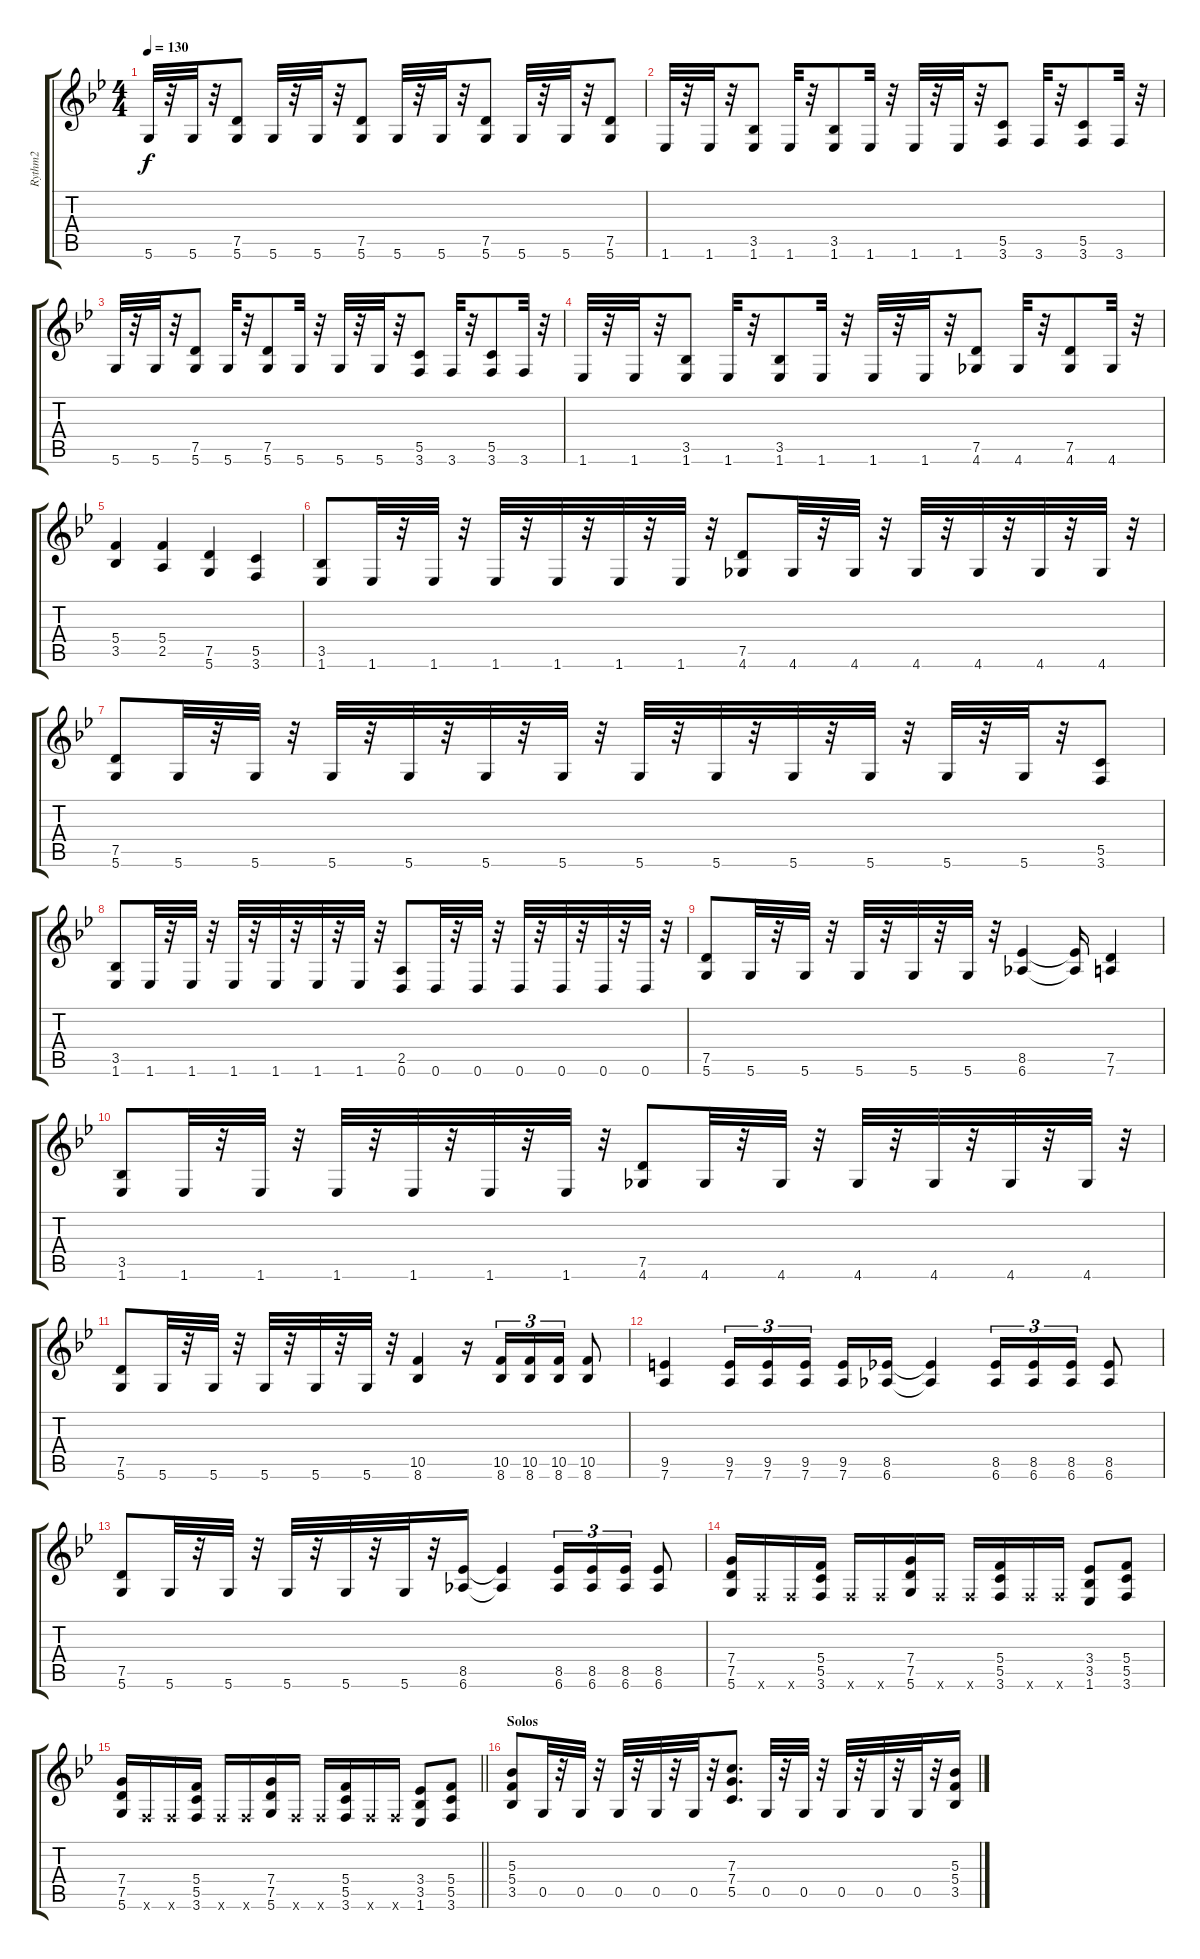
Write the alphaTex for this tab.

\track ("Rythm2" "Rythm2") {instrument overdrivenguitar}
\staff {score tabs}
\tuning (D4 A3 F3 C3 G2 D2) {hide}
\ts (4 4)
\tempo 130
\clef g2
\ks bb
5.6.32{dy f} r.32 5.6.32 r.32 (7.5 5.6).8 5.6.32 r.32 5.6.32 r.32 (7.5 5.6).8 5.6.32 r.32 5.6.32 r.32 (7.5 5.6).8 5.6.32 r.32 5.6.32 r.32 (7.5 5.6).8 |
1.6.32 r.32 1.6.32 r.32 (3.5 1.6).8 1.6.32 r.32 (3.5 1.6).8 1.6.32 r.32 1.6.32 r.32 1.6.32 r.32 (5.5 3.6).8 3.6.32 r.32 (5.5 3.6).8 3.6.32 r.32 |
5.6.32 r.32 5.6.32 r.32 (7.5 5.6).8 5.6.32 r.32 (7.5 5.6).8 5.6.32 r.32 5.6.32 r.32 5.6.32 r.32 (5.5 3.6).8 3.6.32 r.32 (5.5 3.6).8 3.6.32 r.32 |
1.6.32 r.32 1.6.32 r.32 (3.5 1.6).8 1.6.32 r.32 (3.5 1.6).8 1.6.32 r.32 1.6.32 r.32 1.6.32 r.32 (7.5 4.6).8 4.6.32 r.32 (7.5 4.6).8 4.6.32 r.32 |
(5.4 3.5).4 (5.4 2.5).4 (7.5 5.6).4 (5.5 3.6).4 |
(3.5 1.6).8 1.6.32 r.32 1.6.32 r.32 1.6.32 r.32 1.6.32 r.32 1.6.32 r.32 1.6.32 r.32 (7.5 4.6).8 4.6.32 r.32 4.6.32 r.32 4.6.32 r.32 4.6.32 r.32 4.6.32 r.32 4.6.32 r.32 |
(7.5 5.6).8 5.6.32 r.32 5.6.32 r.32 5.6.32 r.32 5.6.32 r.32 5.6.32 r.32 5.6.32 r.32 5.6.32 r.32 5.6.32 r.32 5.6.32 r.32 5.6.32 r.32 5.6.32 r.32 5.6.32 r.32 (5.5 3.6).8 |
(3.5 1.6).8 1.6.32 r.32 1.6.32 r.32 1.6.32 r.32 1.6.32 r.32 1.6.32 r.32 1.6.32 r.32 (2.5 0.6).8 0.6.32 r.32 0.6.32 r.32 0.6.32 r.32 0.6.32 r.32 0.6.32 r.32 0.6.32 r.32 |
(7.5 5.6).8 5.6.32 r.32 5.6.32 r.32 5.6.32 r.32 5.6.32 r.32 5.6.32 r.32 (8.5 6.6).4 (8.5{t} 6.6{t}).16 (7.5 7.6).4 |
(3.5 1.6).8 1.6.32 r.32 1.6.32 r.32 1.6.32 r.32 1.6.32 r.32 1.6.32 r.32 1.6.32 r.32 (7.5 4.6).8 4.6.32 r.32 4.6.32 r.32 4.6.32 r.32 4.6.32 r.32 4.6.32 r.32 4.6.32 r.32 |
(7.5 5.6).8 5.6.32 r.32 5.6.32 r.32 5.6.32 r.32 5.6.32 r.32 5.6.32 r.32 (10.5 8.6).4 r.16 (10.5 8.6).16{tu (3 2)} (10.5 8.6).16{tu (3 2)} (10.5 8.6).16{tu (3 2)} (10.5 8.6).8 |
(9.5 7.6).4 (9.5 7.6).16{tu (3 2)} (9.5 7.6).16{tu (3 2)} (9.5 7.6).16{tu (3 2) beam splitsecondary} (9.5 7.6).16 (8.5 6.6).16 (8.5{t} 6.6{t}).4 (8.5 6.6).16{tu (3 2)} (8.5 6.6).16{tu (3 2)} (8.5 6.6).16{tu (3 2)} (8.5 6.6).8 |
(7.5 5.6).8 5.6.32 r.32 5.6.32 r.32 5.6.32 r.32 5.6.32 r.32 5.6.32 r.32 (8.5 6.6).16 (8.5{t} 6.6{t}).4 (8.5 6.6).16{tu (3 2)} (8.5 6.6).16{tu (3 2)} (8.5 6.6).16{tu (3 2)} (8.5 6.6).8 |
(7.4 7.5 5.6).16 3.6{x}.16 3.6{x}.16 (5.4 5.5 3.6).16 3.6{x}.16 3.6{x}.16 (7.4 7.5 5.6).16 3.6{x}.16 3.6{x}.16 (5.4 5.5 3.6).16 3.6{x}.16 3.6{x}.16 (3.4 3.5 1.6).8 (5.4 5.5 3.6).8 |
\barLineRight lightlight
(7.4 7.5 5.6).16 3.6{x}.16 3.6{x}.16 (5.4 5.5 3.6).16 3.6{x}.16 3.6{x}.16 (7.4 7.5 5.6).16 3.6{x}.16 3.6{x}.16 (5.4 5.5 3.6).16 3.6{x}.16 3.6{x}.16 (3.4 3.5 1.6).8 (5.4 5.5 3.6).8 |
\section ("" "Solos")
(5.3 5.4 3.5).8 0.5.32 r.32 0.5.32 r.32 0.5.32 r.32 0.5.32 r.32 0.5.32 r.32 (7.3 7.4 5.5).8{d} 0.5.32 r.32 0.5.32 r.32 0.5.32 r.32 0.5.32 r.32 0.5.32 r.32 (5.3 5.4 3.5).16
